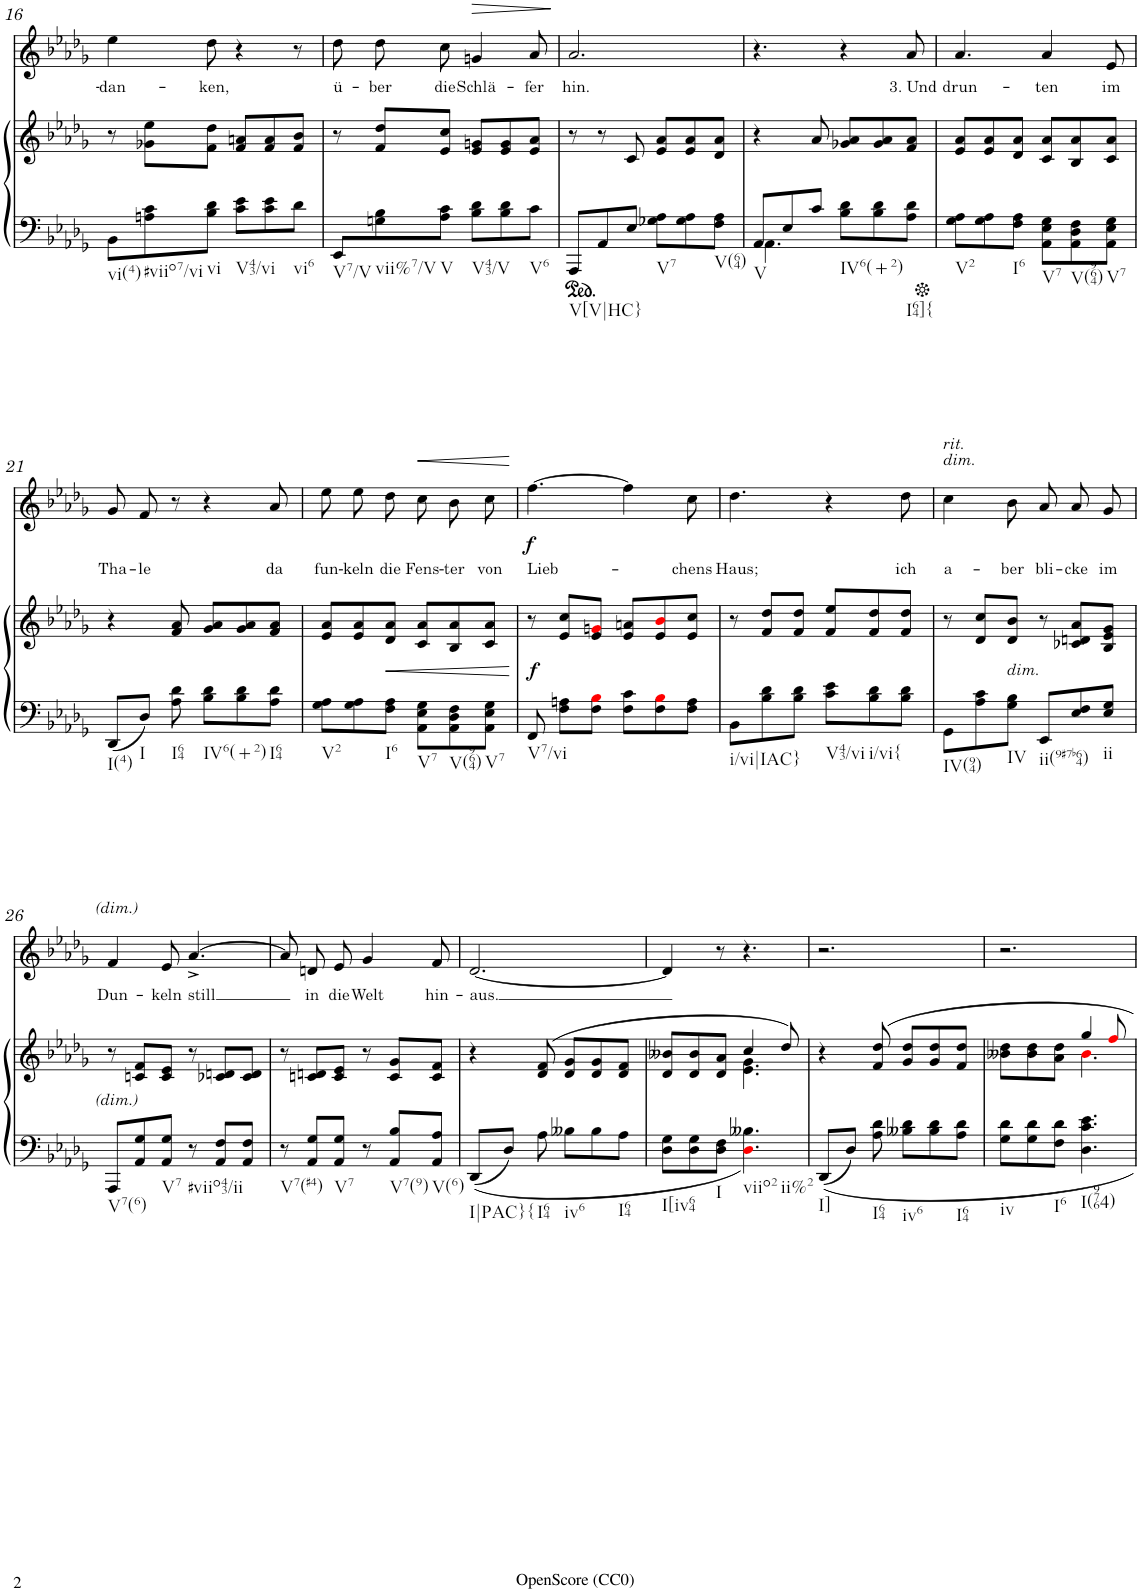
**kern	**kern	**dynam	**kern	**text	**dynam
*part2	*part2	*part2	*part1	*part1	*part1
*staff3	*staff2	*staff2/3	*staff1	*staff1	*staff1
*I"Piano	*	*	*I"Voice	*	*
*I'Pno	*	*	*	*	*
!!LO:PB:g=z
*clefF4	*clefG2	*	*clefG2	*	*
*k[b-e-a-d-g-]	*k[b-e-a-d-g-]	*	*k[b-e-a-d-g-]	*	*
*M6/8	*M6/8	*	*M6/8	*	*
=16	=16	=16	=16	=16	=16
!LO:TX:b:t=vi(4)	!	!	!	!	!
!	!	!	!	!LO:LY:b	!
8BB-\L	8r	.	4ee-\	-dan-	.
!LO:TX:b:t=#viio7/vi	!	!	!	!	!
8An\ 8c\	8g-X\ 8ee-\L	.	.	.	.
!LO:TX:b:t=vi	!	!	!	!	!
!	!	!	!	!LO:LY:b	!
8B-\ 8d-\J	8f\ 8dd-\J	.	8dd-\	-ken,	.
!LO:TX:b:t=V43/vi	!	!	!	!	!
8c\ 8e-\L	8f/ 8an/L	.	4r	.	.
8c\ 8e-\	8f/ 8a/	.	.	.	.
!LO:TX:b:t=vi6	!	!	!	!	!
8d-\J	8f/ 8b-/J	.	8r	.	.
=17	=17	=17	=17	=17	=17
!LO:TX:b:t=V7/V	!	!	!	!	!
!	!	!	!	!LO:LY:b	!
8EE-/L	8r	.	8dd-\L	ü-	.
!LO:TX:b:t=vii%7/V	!	!	!	!	!
!	!	!	!	!LO:LY:b	!
8Gn\ 8B-\	8f/ 8dd-/L	.	8dd-\	-ber	.
!LO:TX:b:t=V	!	!	!	!	!
!	!	!	!	!LO:LY:b	!
8A-\ 8c\J	8e-/ 8cc/J	.	8cc\J	die	.
!LO:TX:b:t=V43/V	!	!	!	!	!
!	!	!	!	!LO:LY:b	!LO:HP:b
8B-\ 8d-\L	8e-/ 8gn/L	.	4gn/	Schlä-	>
8B-\ 8d-\	8e-/ 8g/	.	.	.	.
!LO:TX:b:t=V6	!	!	!	!	!
!	!	!	!	!LO:LY:b	!
8c\J	8e-/ 8a-/J	.	8a-/	-fer	.
.	.	.	.	.	]
=18	=18	=18	=18	=18	=18
!LO:TX:b:t=V[V|HC}	!	!	!	!	!
!	!	!	!	!LO:LY:b	!
8AAA-/L	8r	.	2.a-/	hin.	.
8AA-/	8r	.	.	.	.
8E-/J	8c/	.	.	.	.
!LO:TX:b:t=V7	!	!	!	!	!
8G-X\ 8A-\L	8e-/ 8a-/L	.	.	.	.
8G-\ 8A-\	8e-/ 8a-/	.	.	.	.
!LO:TX:b:t=V(64)	!	!	!	!	!
8F\ 8A-\J	8d-/ 8a-/J	.	.	.	.
=19	=19	=19	=19	=19	=19
*^	*	*	*	*	*
!LO:TX:b:t=V	!	!	!	!	!	!
8AA-/L	4.AA-\	4r	.	4.r	.	.
8E-/	.	.	.	.	.	.
8c/J	.	8a-/	.	.	.	.
!LO:TX:b:t=IV6(+2)	!	!	!	!	!	!
8B-\ 8d-\L	4.ryy	8g-X/ 8a-/L	.	4r	.	.
8B-\ 8d-\	.	8g-/ 8a-/	.	.	.	.
!LO:TX:b:t=I64]{	!	!	!	!	!	!
!	!	!	!	!	!LO:LY:b	!
8A-\ 8d-\J	.	8f/ 8a-/J	.	8a-/	3. Und	.
*v	*v	*	*	*	*	*
=20	=20	=20	=20	=20	=20
!LO:TX:b:t=V2	!	!	!	!	!
!	!	!	!	!LO:LY:b	!
8G-\ 8A-\L	8e-/ 8a-/L	.	4.a-/	drun-	.
8G-\ 8A-\	8e-/ 8a-/	.	.	.	.
!LO:TX:b:t=I6	!	!	!	!	!
8F\ 8A-\J	8d-/ 8a-/J	.	.	.	.
!LO:TX:b:t=V7	!	!	!	!	!
!	!	!	!	!LO:LY:b	!
8AA-\ 8E-\ 8G-\L	8c/ 8a-/L	.	4a-/	-ten	.
!LO:TX:b:t=V(964)	!	!	!	!	!
8AA-\ 8D-\ 8F\	8B-/ 8a-/	.	.	.	.
!LO:TX:b:t=V7	!	!	!	!	!
!	!	!	!	!LO:LY:b	!
8AA-\ 8E-\ 8G-\J	8c/ 8a-/J	.	8e-/	im	.
!!LO:LB:g=z
=21	=21	=21	=21	=21	=21
!LO:TX:b:t=I(4)	!	!	!	!	!
!	!	!	!	!LO:LY:b	!
8DD-/L	4r	.	8g-/L	Tha-	.
!LO:TX:b:t=I	!	!	!	!	!
!	!	!	!	!LO:LY:b	!
8D-/J	.	.	8f/J	-le	.
!LO:TX:b:t=I64	!	!	!	!	!
8A-\ 8d-\	8f/ 8a-/	.	8r	.	.
!LO:TX:b:t=IV6(+2)	!	!	!	!	!
8B-\ 8d-\L	8g-/ 8a-/L	.	4r	.	.
8B-\ 8d-\	8g-/ 8a-/	.	.	.	.
!LO:TX:b:t=I64	!	!	!	!	!
!	!	!	!	!LO:LY:b	!
8A-\ 8d-\J	8f/ 8a-/J	.	8a-/	da	.
=22	=22	=22	=22	=22	=22
!LO:TX:b:t=V2	!	!	!	!	!
!	!	!	!	!LO:LY:b	!
8G-\ 8A-\L	8e-/ 8a-/L	.	8ee-\L	fun-	.
!	!	!	!	!LO:LY:b	!
8G-\ 8A-\	8e-/ 8a-/	.	8ee-\	-keln	.
!LO:TX:b:t=I6	!	!	!	!	!
!	!	!LO:HP:b	!	!LO:LY:b	!
8F\ 8A-\J	8d-/ 8a-/J	<	8dd-\J	die	.
!LO:TX:b:t=V7	!	!	!	!	!
!	!	!	!	!LO:LY:b	!LO:HP:b
8AA-\ 8E-\ 8G-\L	8c/ 8a-/L	.	8cc\L	Fens-	<
!LO:TX:b:t=V(964)	!	!	!	!	!
!	!	!	!	!LO:LY:b	!
8AA-\ 8D-\ 8F\	8B-/ 8a-/	.	8b-\	-ter	.
!LO:TX:b:t=V7	!	!	!	!	!
!	!	!	!	!LO:LY:b	!
8AA-\ 8E-\ 8G-\J	8c/ 8a-/J	.	8cc\J	von	.
.	.	[	.	.	[
=23	=23	=23	=23	=23	=23
!LO:TX:b:t=V7/vi	!	!	!	!	!
!	!	!LO:DY:b	!	!LO:LY:b	!LO:DY:b
8FF/	8r	f	[4.ff\	Lieb-	f
8F\ 8An\L	8e-/ 8cc/L	.	.	.	.
8F\ 8B-i\J	8e-/ 8gni/J	.	.	.	.
8F\ 8c\L	8e-/ 8an/L	.	4ff\]	.	.
8F\ 8B-i\	8e-/ 8b-i/	.	.	.	.
!	!	!	!	!LO:LY:b	!
8F\ 8A\J	8e-/ 8cc/J	.	8cc\	-chens	.
=24	=24	=24	=24	=24	=24
!LO:TX:b:t=i/vi|IAC}	!	!	!	!	!
!	!	!	!	!LO:LY:b	!
8BB-\L	8r	.	4.dd-\	Haus;	.
8B-\ 8d-\	8f/ 8dd-/L	.	.	.	.
8B-\ 8d-\J	8f/ 8dd-/J	.	.	.	.
!LO:TX:b:t=V43/vi	!	!	!	!	!
8c\ 8e-\L	8f/ 8ee-/L	.	4r	.	.
!LO:TX:b:t=i/vi{	!	!	!	!	!
8B-\ 8d-\	8f/ 8dd-/	.	.	.	.
!	!	!	!	!LO:LY:b	!
8B-\ 8d-\J	8f/ 8dd-/J	.	8dd-\	ich	.
=25	=25	=25	=25	=25	=25
!	!	!	!LO:TX:a:i:t=rit.	!	!
!	!	!	!LO:TX:a:i:t=dim.	!	!
!LO:TX:b:t=IV(94)	!	!	!	!	!
!	!	!	!	!LO:LY:b	!
8GG-\L	8r	.	4cc\	a-	.
8A-\ 8c\	8d-/ 8cc/L	.	.	.	.
!	!LO:TX:b:i:t=dim.	!	!	!	!
!LO:TX:b:t=IV	!	!	!	!	!
!	!	!	!	!LO:LY:b	!
8G-\ 8B-\J	8d-/ 8b-/J	.	8b-\	-ber	.
!LO:TX:b:t=ii(9#7b64)	!	!	!	!	!
!	!	!	!	!LO:LY:b	!
8EE-/L	8r	.	8a-/L	bli-	.
!	!	!	!	!LO:LY:b	!
8E-/ 8F/	8c-X/ 8dn/ 8a-/L	.	8a-/	-cke	.
!LO:TX:b:t=ii	!	!	!	!	!
!	!	!	!	!LO:LY:b	!
8E-/ 8G-/J	8B-/ 8e-/ 8g-/J	.	8g-/J	im	.
!!LO:LB:g=z
=26	=26	=26	=26	=26	=26
!LO:TX:b:t=V7(6)	!	!	!	!	!
!	!	!	!	!LO:LY:b	!
8AAA-/L	8r	.	4f/	Dun-	.
8AA-/ 8G-/	8cn/ 8f/L	.	.	.	.
!LO:TX:b:t=V7	!	!	!	!	!
!	!	!	!	!LO:LY:b	!
8AA-/ 8G-/J	8c/ 8e-/J	.	8e-/	-keln	.
!LO:TX:b:t=#viio43/ii	!	!	!	!	!
!	!	!	!	!LO:LY:b	!
8r	8r	.	[>4.a-^/	still	.
8AA-/ 8F/L	8c-X/ 8dn/L	.	.	.	.
8AA-/ 8F/J	8c-/ 8d/J	.	.	.	.
=27	=27	=27	=27	=27	=27
!LO:TX:b:t=V7(#4)	!	!	!	!	!
8r	8r	.	8a-/L]	.	.
!	!	!	!	!LO:LY:b	!
8AA-/ 8G-/L	8cn/ 8dn/L	.	8dn/	in	.
!LO:TX:b:t=V7	!	!	!	!	!
!	!	!	!	!LO:LY:b	!
8AA-/ 8G-/J	8c/ 8e-/J	.	8e-/J	die	.
!	!	!	!	!LO:LY:b	!
8r	8r	.	4g-/	Welt	.
!LO:TX:b:t=V7(9)	!	!	!	!	!
8AA-/ 8B-/L	8c/ 8g-/L	.	.	.	.
!LO:TX:b:t=V(6)	!	!	!	!	!
!	!	!	!	!LO:LY:b	!
8AA-/ 8A-/J	8c/ 8f/J	.	8f/	hin-	.
=28	=28	=28	=28	=28	=28
!LO:TX:b:t=I|PAC}{	!	!	!	!	!
!	!	!	!	!LO:LY:b	!
8DD-/L	4r	.	[2.d-/	-aus.	.
8D-/J	.	.	.	.	.
!LO:TX:b:t=I64	!	!	!	!	!
8A-\	(8d-/ 8f/	.	.	.	.
!LO:TX:b:t=iv6	!	!	!	!	!
8B--X\L	8d-/ 8g-/L	.	.	.	.
8B--\	8d-/ 8g-/	.	.	.	.
!LO:TX:b:t=I64	!	!	!	!	!
8A-\J	8d-/ 8f/J	.	.	.	.
=29	=29	=29	=29	=29	=29
*	*^	*	*	*	*
!LO:TX:b:t=I[iv64	!	!	!	!	!	!
8D-\ 8G-\L	8d-/ 8b--X/L	4.ryy	.	4d-/]	.	.
8D-\ 8G-\	8d-/ 8b--/	.	.	.	.	.
!LO:TX:b:t=I	!	!	!	!	!	!
8D-\ 8F\J	8d-/ 8a-/J	.	.	8r	.	.
!LO:TX:b:t=viio2	!	!	!	!	!	!
!LO:TX:b:t=ii%2	!	!	!	!	!	!
4.D-i\ 4.B--X\	4cc/	4.e-\ 4.g-\	.	4.r	.	.
.	8dd-/)	.	.	.	.	.
*	*v	*v	*	*	*	*
=30	=30	=30	=30	=30	=30
!LO:TX:b:t=I]	!	!	!	!	!
8DD-/L	4r	.	2.r	.	.
8D-/J	.	.	.	.	.
!LO:TX:b:t=I64	!	!	!	!	!
8A-\ 8d-\	8f/ 8dd-/	.	.	.	.
!LO:TX:b:t=iv6	!	!	!	!	!
8B--X\ 8d-\L	8g-/ 8dd-/L	.	.	.	.
8B--\ 8d-\	8g-/ 8dd-/	.	.	.	.
!LO:TX:b:t=I64	!	!	!	!	!
8A-\ 8d-\J	8f/ 8dd-/J	.	.	.	.
=31	=31	=31	=31	=31	=31
*	*^	*	*	*	*
!LO:TX:b:t=iv	!	!	!	!	!	!
8G-\ 8d-\L	8b--X\ 8dd-\L	4.ryy	.	2.r	.	.
8G-\ 8d-\	8b--\ 8dd-\	.	.	.	.	.
!LO:TX:b:t=I6	!	!	!	!	!	!
8F\ 8d-\J	8a-\ 8dd-\J	.	.	.	.	.
!LO:TX:b:t=I(9764)	!	!	!	!	!	!
4.D-\ 4.c\ 4.e-\	4gg-/	4.b--i\	.	.	.	.
.	8ffi/	.	.	.	.	.
*	*v	*v	*	*	*	*
=	=	=	=	=	=
*-	*-	*-	*-	*-	*-
